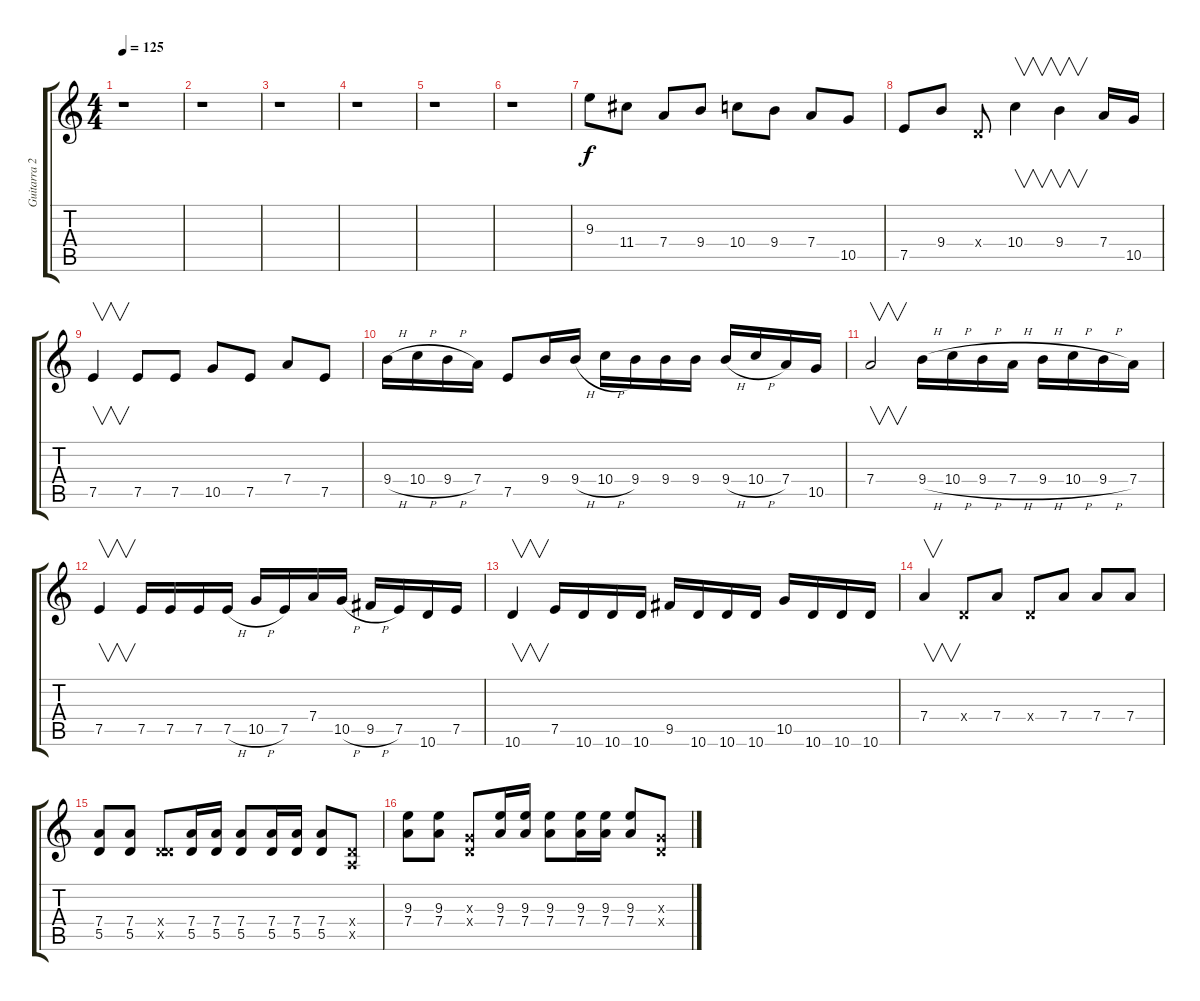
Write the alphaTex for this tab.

\track ("Guitarra 2" "Guitarra 2") {instrument overdrivenguitar}
\staff {score tabs}
\tuning (E4 B3 G3 D3 A2 E2) {hide}
\ts (4 4)
\tempo 125
\clef g2
\ks c
r.1{dy f instrument overdrivenguitar} |
r.1 |
r.1 |
r.1 |
r.1 |
r.1 |
9.3.8 11.4.8 7.4.8 9.4.8 10.4.8 9.4.8 7.4.8 10.5.8 |
7.5.8 9.4.8 0.4{x}.8 10.4.4{v} 9.4.4{v} 7.4.16 10.5.16 |
7.5.4{v} 7.5.8 7.5.8 10.5.8 7.5.8 7.4.8 7.5.8 |
9.4{h}.16 10.4{h}.16 9.4{h}.16 7.4.16 7.5.8 9.4.16 9.4{h}.16 10.4{h}.16 9.4.16 9.4.16 9.4.16 9.4{h}.16 10.4{h}.16 7.4.16 10.5.16 |
7.4.2{v} 9.4{h}.16 10.4{h}.16 9.4{h}.16 7.4{h}.16 9.4{h}.16 10.4{h}.16 9.4{h}.16 7.4.16 |
7.5.4{v} 7.5.16 7.5.16 7.5.16 7.5{h}.16 10.5{h}.16 7.5.16 7.4.16 10.5{h}.16 9.5{h}.16 7.5.16 10.6.16 7.5.16 |
10.6.4{v} 7.5.16 10.6.16 10.6.16 10.6.16 9.5.16 10.6.16 10.6.16 10.6.16 10.5.16 10.6.16 10.6.16 10.6.16 |
7.4.4{v} 0.4{x}.8 7.4.8 0.4{x}.8 7.4.8 7.4.8 7.4.8 |
(7.4 5.5).8 (7.4 5.5).8 (0.4{x} 5.5{x}).8 (7.4 5.5).16 (7.4 5.5).16 (7.4 5.5).8 (7.4 5.5).16 (7.4 5.5).16 (7.4 5.5).8 (0.4{x} 0.5{x}).8 |
(9.3 7.4).8 (9.3 7.4).8 (0.3{x} 0.4{x}).8 (9.3 7.4).16 (9.3 7.4).16 (9.3 7.4).8 (9.3 7.4).16 (9.3 7.4).16 (9.3 7.4).8 (0.3{x} 0.4{x}).8
